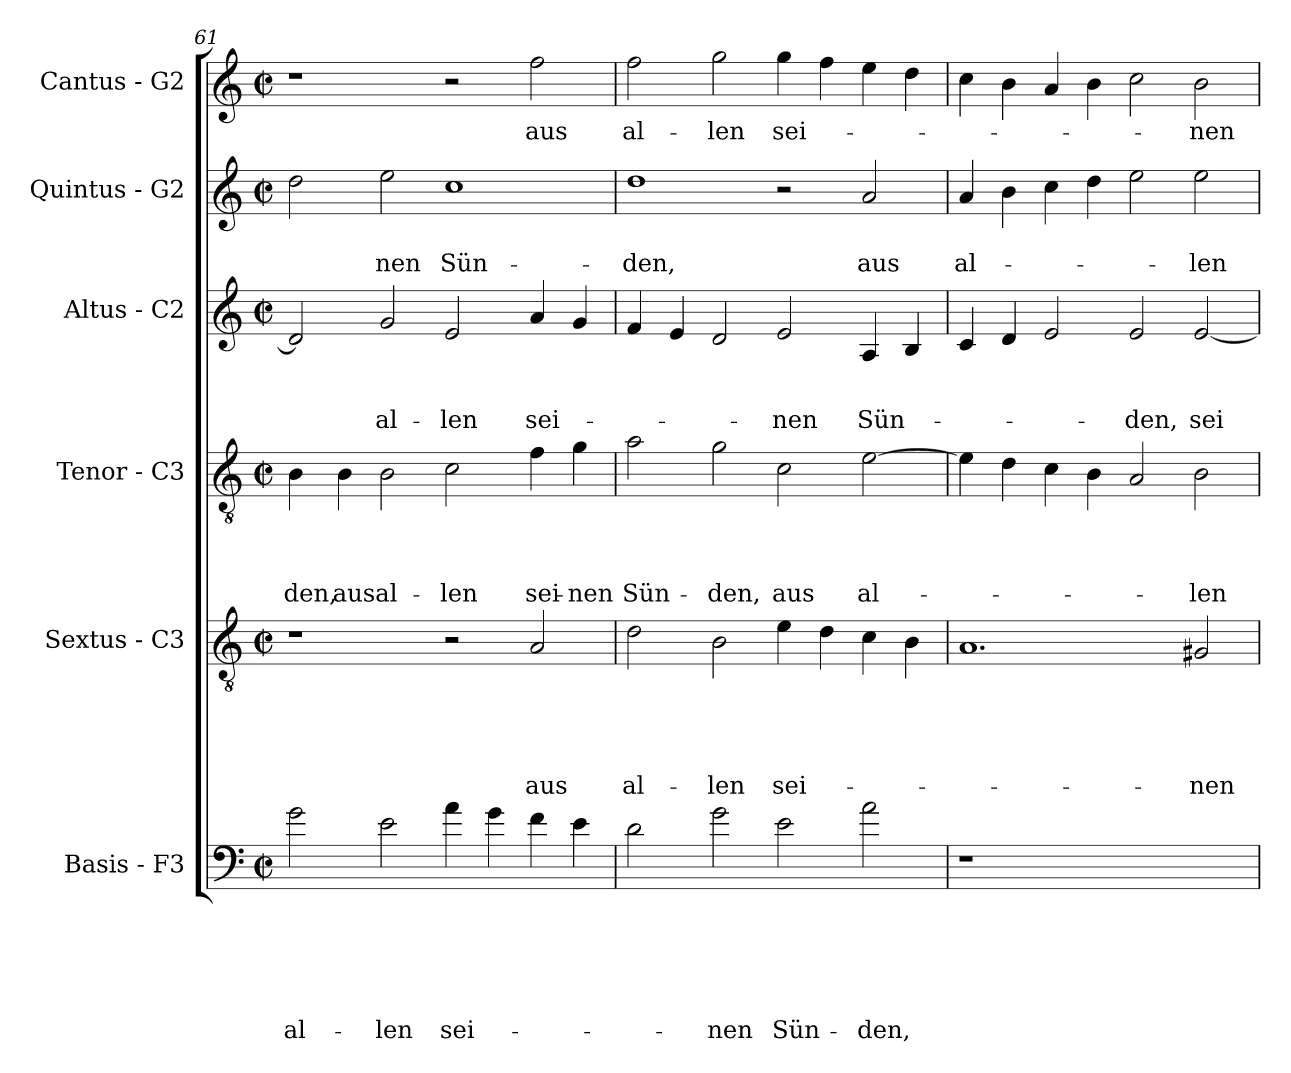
**kern	**text	**text	**text	**text	**text	**text	**kern	**text	**text	**text	**text	**text	**kern	**text	**text	**text	**text	**kern	**text	**text	**text	**kern	**text	**text	**kern	**text
*part6	*part6	*part6	*part6	*part6	*part6	*part6	*part5	*part5	*part5	*part5	*part5	*part5	*part4	*part4	*part4	*part4	*part4	*part3	*part3	*part3	*part3	*part2	*part2	*part2	*part1	*part1
*staff6	*staff6	*staff6	*staff6	*staff6	*staff6	*staff6	*staff5	*staff5	*staff5	*staff5	*staff5	*staff5	*staff4	*staff4	*staff4	*staff4	*staff4	*staff3	*staff3	*staff3	*staff3	*staff2	*staff2	*staff2	*staff1	*staff1
*I"Basis - F3	*	*	*	*	*	*	*I"Sextus - C3	*	*	*	*	*	*I"Tenor - C3	*	*	*	*	*I"Altus - C2	*	*	*	*I"Quintus - G2	*	*	*I"Cantus - G2	*
*clefF4	*	*	*	*	*	*	*clefGv2	*	*	*	*	*	*clefGv2	*	*	*	*	*clefG2	*	*	*	*clefG2	*	*	*clefG2	*
*ITrd8c14	*	*	*	*	*	*	*	*	*	*	*	*	*	*	*	*	*	*	*	*	*	*	*	*	*	*
*k[]	*	*	*	*	*	*	*k[]	*	*	*	*	*	*k[]	*	*	*	*	*k[]	*	*	*	*k[]	*	*	*k[]	*
*C:	*	*	*	*	*	*	*C:	*	*	*	*	*	*C:	*	*	*	*	*C:	*	*	*	*C:	*	*	*C:	*
*M2/2	*	*	*	*	*	*	*M2/2	*	*	*	*	*	*M2/2	*	*	*	*	*M2/2	*	*	*	*M2/2	*	*	*M2/2	*
*met(c|)	*	*	*	*	*	*	*met(c|)	*	*	*	*	*	*met(c|)	*	*	*	*	*met(c|)	*	*	*	*met(c|)	*	*	*met(c|)	*
=61	=61	=61	=61	=61	=61	=61	=61	=61	=61	=61	=61	=61	=61	=61	=61	=61	=61	=61	=61	=61	=61	=61	=61	=61	=61	=61
!	!	!	!	!	!	!LO:LY:b	!	!	!	!	!	!	!	!	!	!	!LO:LY:b	!	!	!	!	!	!	!	!	!
2G\	.	.	.	.	.	al-	1r	.	.	.	.	.	4B\	.	.	.	-den,	2d/]	.	.	.	2dd\	.	.	1r	.
!	!	!	!	!	!	!	!	!	!	!	!	!	!	!	!	!	!LO:LY:b	!	!	!	!	!	!	!	!	!
.	.	.	.	.	.	.	.	.	.	.	.	.	4B\	.	.	.	aus	.	.	.	.	.	.	.	.	.
!	!	!	!	!	!	!LO:LY:b	!	!	!	!	!	!	!	!	!	!	!LO:LY:b	!	!	!	!LO:LY:b	!	!	!LO:LY:b	!	!
2E\	.	.	.	.	.	-len	.	.	.	.	.	.	2B\	.	.	.	al-	2g/	.	.	al-	2ee\	.	-nen	.	.
!	!	!	!	!	!	!LO:LY:b	!	!	!	!	!	!	!	!	!	!	!LO:LY:b	!	!	!	!LO:LY:b	!	!	!LO:LY:b	!	!
4A\	.	.	.	.	.	sei-	2r	.	.	.	.	.	2c\	.	.	.	-len	2e/	.	.	-len	1cc	.	Sün-	2r	.
4G\	.	.	.	.	.	.	.	.	.	.	.	.	.	.	.	.	.	.	.	.	.	.	.	.	.	.
!	!	!	!	!	!	!	!	!	!	!	!	!LO:LY:b	!	!	!	!	!LO:LY:b	!	!	!	!LO:LY:b	!	!	!	!	!LO:LY:b
4F\	.	.	.	.	.	.	2A/	.	.	.	.	aus	4f\	.	.	.	sei-	4a/	.	.	sei-	.	.	.	2ff\	aus
!	!	!	!	!	!	!	!	!	!	!	!	!	!	!	!	!	!LO:LY:b	!	!	!	!	!	!	!	!	!
4E\	.	.	.	.	.	.	.	.	.	.	.	.	4g\	.	.	.	-nen	4g/	.	.	.	.	.	.	.	.
!!LO:PB:g=z
=62	=62	=62	=62	=62	=62	=62	=62	=62	=62	=62	=62	=62	=62	=62	=62	=62	=62	=62	=62	=62	=62	=62	=62	=62	=62	=62
!	!	!	!	!	!	!	!	!	!	!	!	!LO:LY:b	!	!	!	!	!LO:LY:b	!	!	!	!	!	!	!LO:LY:b	!	!LO:LY:b
2D\	.	.	.	.	.	.	2d\	.	.	.	.	al-	2a\	.	.	.	Sün-	4f/	.	.	.	1dd	.	-den,	2ff\	al-
.	.	.	.	.	.	.	.	.	.	.	.	.	.	.	.	.	.	4e/	.	.	.	.	.	.	.	.
!	!	!	!	!	!	!LO:LY:b	!	!	!	!	!	!LO:LY:b	!	!	!	!	!LO:LY:b	!	!	!	!	!	!	!	!	!LO:LY:b
2G\	.	.	.	.	.	-nen	2B\	.	.	.	.	-len	2g\	.	.	.	-den,	2d/	.	.	.	.	.	.	2gg\	-len
!	!	!	!	!	!	!LO:LY:b	!	!	!	!	!	!LO:LY:b	!	!	!	!	!LO:LY:b	!	!	!	!LO:LY:b	!	!	!	!	!LO:LY:b
2E\	.	.	.	.	.	Sün-	4e\	.	.	.	.	sei-	2c\	.	.	.	aus	2e/	.	.	-nen	2r	.	.	4gg\	sei-
.	.	.	.	.	.	.	4d\	.	.	.	.	.	.	.	.	.	.	.	.	.	.	.	.	.	4ff\	.
!	!	!	!	!	!	!LO:LY:b	!	!	!	!	!	!	!	!	!	!	!LO:LY:b	!	!	!	!LO:LY:b	!	!	!LO:LY:b	!	!
2A\	.	.	.	.	.	-den,	4c\	.	.	.	.	.	[2e\	.	.	.	al-	4A/	.	.	Sün-	2a/	.	aus	4ee\	.
.	.	.	.	.	.	.	4B\	.	.	.	.	.	.	.	.	.	.	4B/	.	.	.	.	.	.	4dd\	.
=63	=63	=63	=63	=63	=63	=63	=63	=63	=63	=63	=63	=63	=63	=63	=63	=63	=63	=63	=63	=63	=63	=63	=63	=63	=63	=63
!	!	!	!	!	!	!	!	!	!	!	!	!	!	!	!	!	!	!	!	!	!	!	!	!LO:LY:b	!	!
1r	.	.	.	.	.	.	1.A	.	.	.	.	.	4e\]	.	.	.	.	4c/	.	.	.	4a/	.	al-	4cc\	.
.	.	.	.	.	.	.	.	.	.	.	.	.	4d\	.	.	.	.	4d/	.	.	.	4b\	.	.	4b\	.
.	.	.	.	.	.	.	.	.	.	.	.	.	4c\	.	.	.	.	2e/	.	.	.	4cc\	.	.	4a/	.
.	.	.	.	.	.	.	.	.	.	.	.	.	4B\	.	.	.	.	.	.	.	.	4dd\	.	.	4b\	.
!	!	!	!	!	!	!	!	!	!	!	!	!	!	!	!	!	!	!	!	!	!LO:LY:b	!	!	!	!	!
1ryy	.	.	.	.	.	.	.	.	.	.	.	.	2A/	.	.	.	.	2e/	.	.	-den,	2ee\	.	.	2cc\	.
!	!	!	!	!	!	!	!	!	!	!	!	!LO:LY:b	!	!	!	!	!LO:LY:b	!	!	!	!LO:LY:b	!	!	!LO:LY:b	!	!LO:LY:b
.	.	.	.	.	.	.	2G#X/	.	.	.	.	-nen	2B\	.	.	.	-len	[2e/	.	.	sei-	2ee\	.	-len	2b\	-nen
=	=	=	=	=	=	=	=	=	=	=	=	=	=	=	=	=	=	=	=	=	=	=	=	=	=	=
*-	*-	*-	*-	*-	*-	*-	*-	*-	*-	*-	*-	*-	*-	*-	*-	*-	*-	*-	*-	*-	*-	*-	*-	*-	*-	*-
